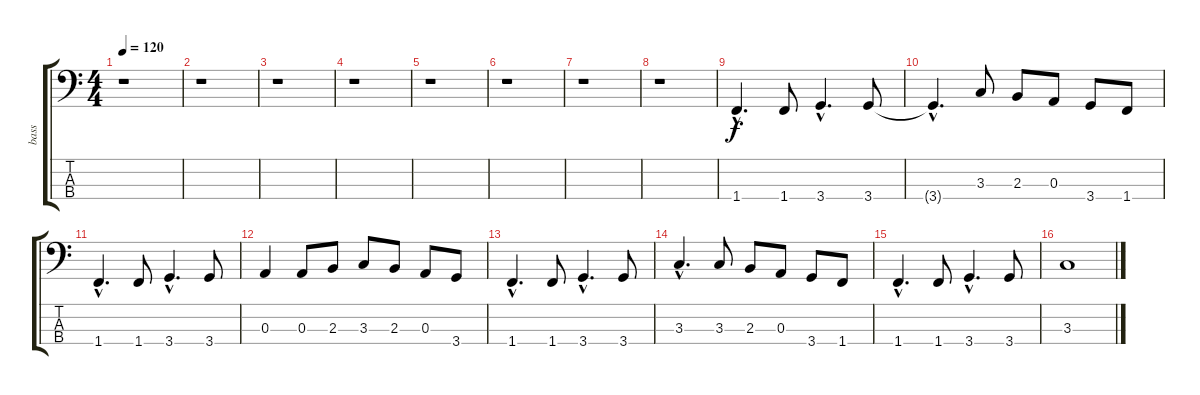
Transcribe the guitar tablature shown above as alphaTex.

\track ("bass" "bass") {instrument electricbasspick}
\staff {score tabs}
\tuning (G2 D2 A1 E1) {hide}
\ts (4 4)
\tempo 120
\clef f4
\ks c
r.1{dy f instrument electricbasspick} |
r.1 |
r.1 |
r.1 |
r.1 |
r.1 |
r.1 |
r.1 |
1.4{hac}.4{d} 1.4.8 3.4{hac}.4{d} 3.4.8 |
3.4{hac t}.4{d} 3.3.8 2.3.8 0.3.8 3.4.8 1.4.8 |
1.4{hac}.4{d} 1.4.8 3.4{hac}.4{d} 3.4.8 |
0.3.4 0.3.8 2.3.8 3.3.8 2.3.8 0.3.8 3.4.8 |
1.4{hac}.4{d} 1.4.8 3.4{hac}.4{d} 3.4.8 |
3.3{hac}.4{d} 3.3.8 2.3.8 0.3.8 3.4.8 1.4.8 |
1.4{hac}.4{d} 1.4.8 3.4{hac}.4{d} 3.4.8 |
3.3.1
